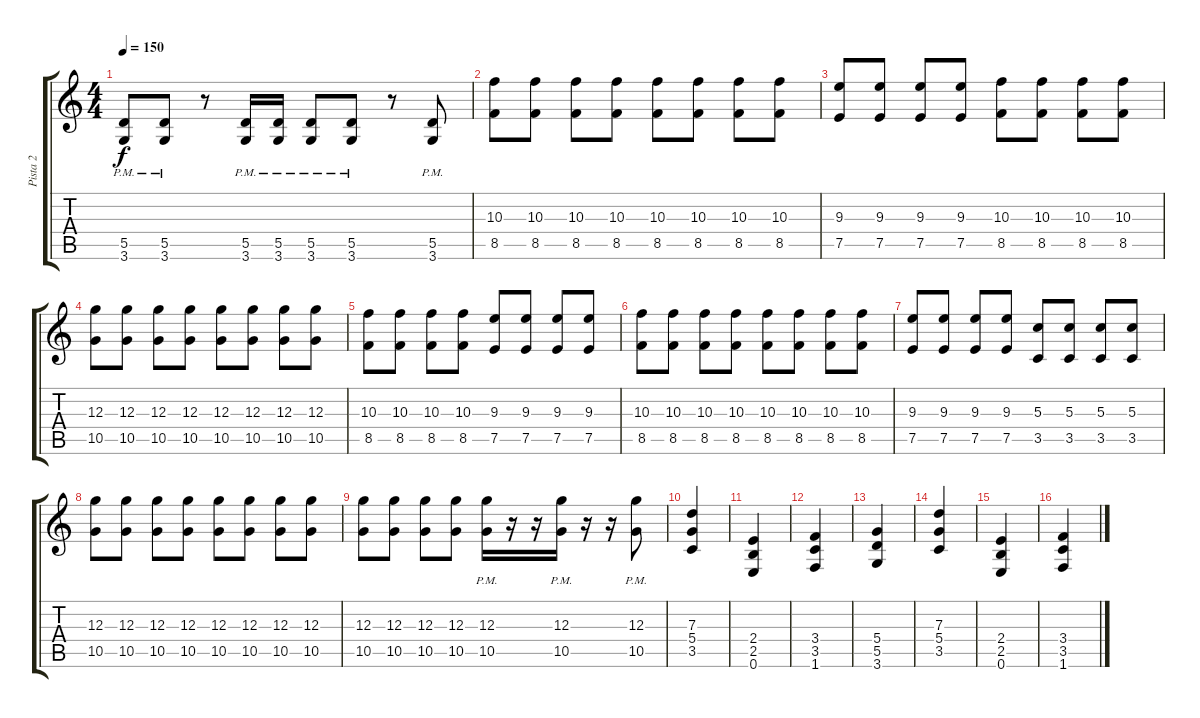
\track ("Pista 2" "Pista 2") {instrument distortionguitar}
\staff {score tabs}
\tuning (E4 B3 G3 D3 A2 E2) {hide}
\ts (4 4)
\tempo 150
\clef g2
\ks c
(5.5{pm} 3.6{pm}).8{dy f} (5.5{pm} 3.6{pm}).8 r.8 (5.5{pm} 3.6{pm}).16 (5.5{pm} 3.6{pm}).16 (5.5{pm} 3.6{pm}).8 (5.5{pm} 3.6{pm}).8 r.8 (5.5{pm} 3.6{pm}).8 |
(10.3 8.5).8 (10.3 8.5).8 (10.3 8.5).8 (10.3 8.5).8 (10.3 8.5).8 (10.3 8.5).8 (10.3 8.5).8 (10.3 8.5).8 |
(9.3 7.5).8 (9.3 7.5).8 (9.3 7.5).8 (9.3 7.5).8 (10.3 8.5).8 (10.3 8.5).8 (10.3 8.5).8 (10.3 8.5).8 |
(12.3 10.5).8 (12.3 10.5).8 (12.3 10.5).8 (12.3 10.5).8 (12.3 10.5).8 (12.3 10.5).8 (12.3 10.5).8 (12.3 10.5).8 |
(10.3 8.5).8 (10.3 8.5).8 (10.3 8.5).8 (10.3 8.5).8 (9.3 7.5).8 (9.3 7.5).8 (9.3 7.5).8 (9.3 7.5).8 |
(10.3 8.5).8 (10.3 8.5).8 (10.3 8.5).8 (10.3 8.5).8 (10.3 8.5).8 (10.3 8.5).8 (10.3 8.5).8 (10.3 8.5).8 |
(9.3 7.5).8 (9.3 7.5).8 (9.3 7.5).8 (9.3 7.5).8 (5.3 3.5).8 (5.3 3.5).8 (5.3 3.5).8 (5.3 3.5).8 |
(12.3 10.5).8 (12.3 10.5).8 (12.3 10.5).8 (12.3 10.5).8 (12.3 10.5).8 (12.3 10.5).8 (12.3 10.5).8 (12.3 10.5).8 |
(12.3 10.5).8 (12.3 10.5).8 (12.3 10.5).8 (12.3 10.5).8 (12.3{pm} 10.5{pm}).16 r.16 r.16 (12.3{pm} 10.5{pm}).16 r.16 r.16 (12.3{pm} 10.5{pm}).8 |
(7.3 5.4 3.5).4 |
(2.4 2.5 0.6).4 |
(3.4 3.5 1.6).4 |
(5.4 5.5 3.6).4 |
(7.3 5.4 3.5).4 |
(2.4 2.5 0.6).4 |
(3.4 3.5 1.6).4
